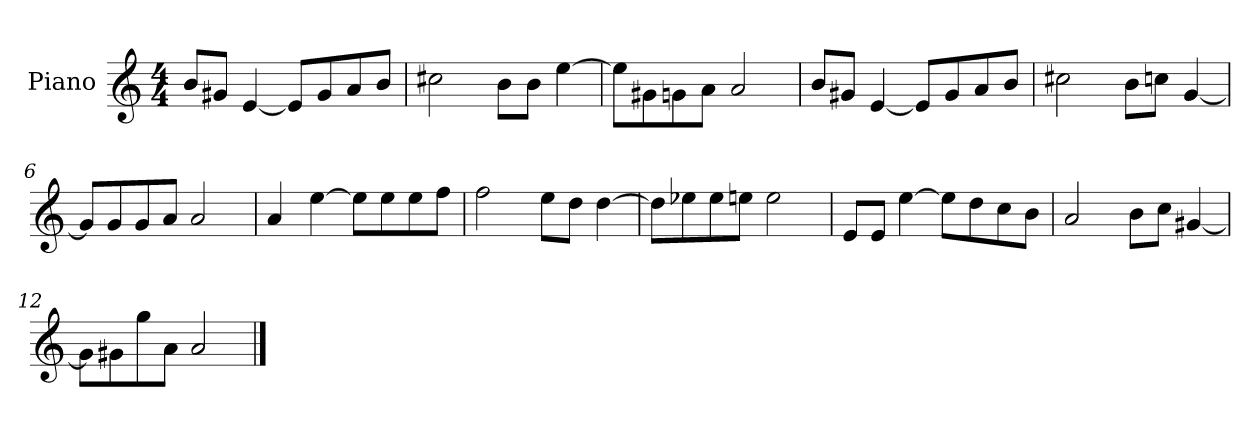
**kern
*part1
*staff1
*I"Piano
*I'P-no
*clefG2
*k[]
*M4/4
*MM90
=1
8b/L
8g#X/J
[4e/
8e/L]
8g#/
8a/
8b/J
=2
2cc#X\
8b\L
8b\J
[4ee\
=3
8ee\L]
8g#X\
8gn\
8a\J
2a/
=4
8b/L
8g#X/J
[4e/
8e/L]
8g#/
8a/
8b/J
=5
2cc#X\
8b\L
8ccn\J
[4g/
=6
8g/L]
8g/
8g/
8a/J
2a/
!!LO:LB:g=z
=7
4a/
[4ee\
8ee\L]
8ee\
8ee\
8ff\J
=8
2ff\
8ee\L
8dd\J
[4dd\
=9
8dd\L]
8ee-X\
8ee-\
8een\J
2ee\
=10
8e/L
8e/J
[4ee\
8ee\L]
8dd\
8cc\
8b\J
=11
2a/
8b\L
8cc\J
[4g#X/
=12
8g#\L]
8g#X\
8gg\
8a\J
2a/
==
*-
